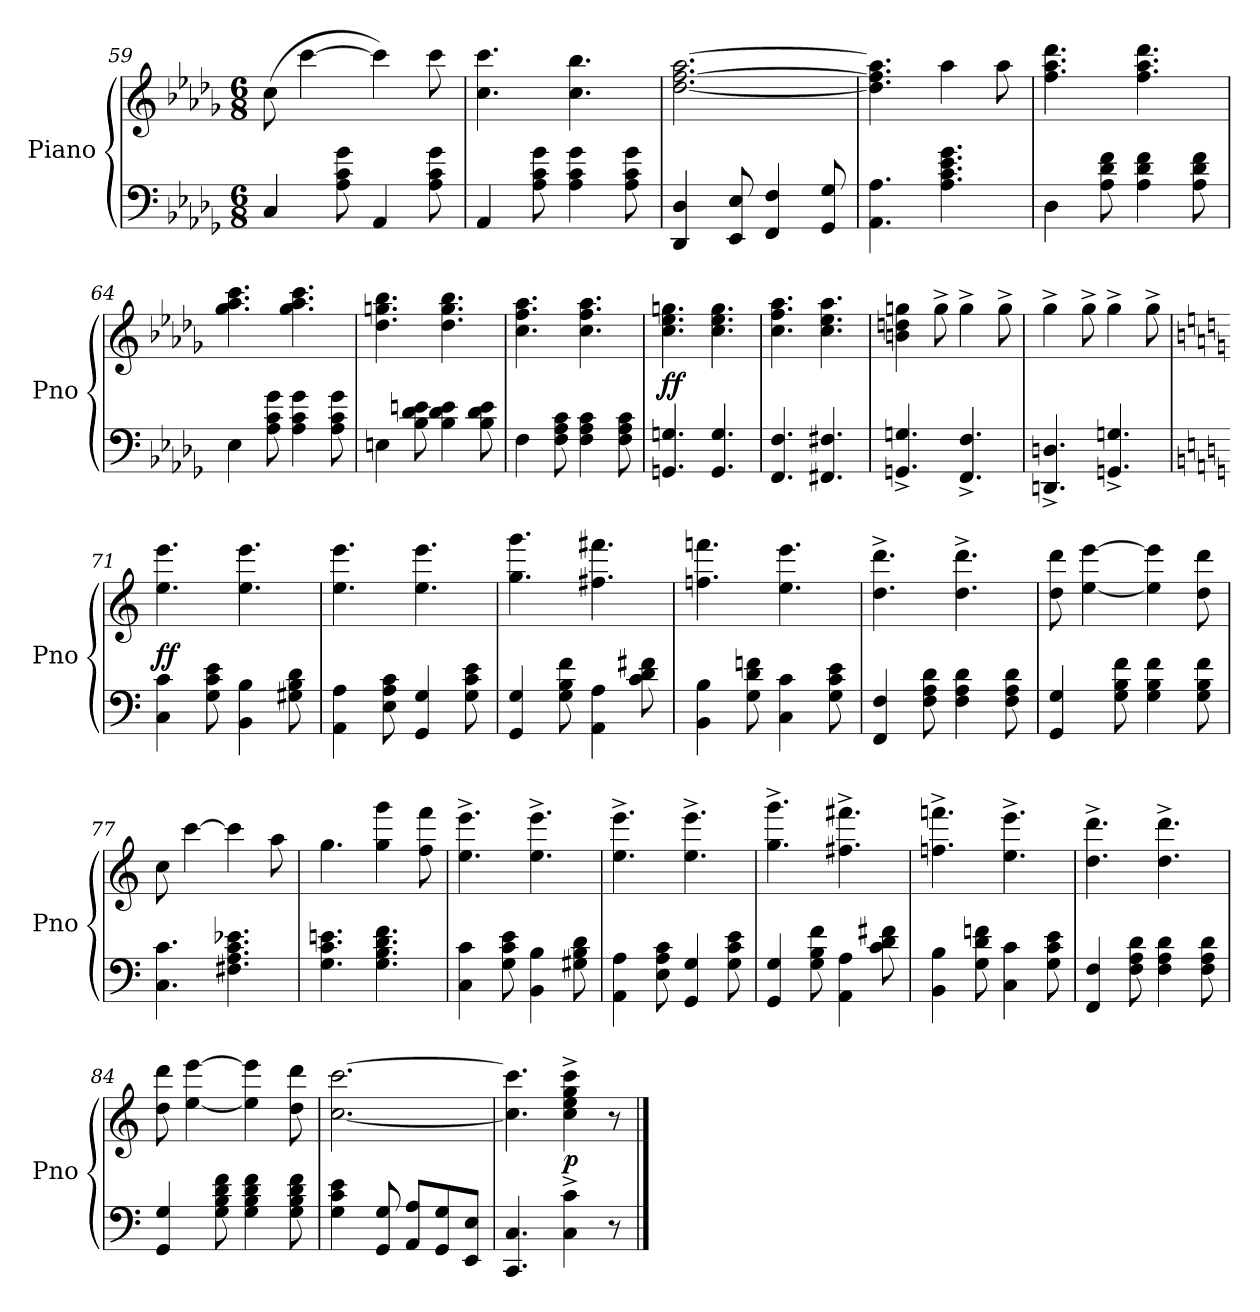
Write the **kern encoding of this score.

**kern	**kern	**dynam
*part1	*part1	*part1
*staff2	*staff1	*staff1/2
*I"Piano	*	*
*I'Pno	*	*
*clefF4	*clefG2	*
*k[b-e-a-d-g-]	*k[b-e-a-d-g-]	*
*M6/8	*M6/8	*
=59	=59	=59
4C/	(8cc\	.
.	[4ccc\	.
8A-\ 8c\ 8g-\	.	.
4AA-/	4ccc\])	.
8A-\ 8c\ 8g-\	8ccc\	.
=60	=60	=60
4AA-/	4.cc\ 4.ccc\	.
8A-\ 8c\ 8g-\	.	.
4A-\ 4c\ 4g-\	4.cc\ 4.bb-\	.
8A-\ 8c\ 8g-\	.	.
=61	=61	=61
4DD-/ 4D-/	[2.dd-\ [2.ff\ [2.aa-\	.
8EE-/ 8E-/	.	.
4FF/ 4F/	.	.
8GG-/ 8G-/	.	.
=62	=62	=62
4.AA-\ 4.A-\	4.dd-]\ 4.ff]\ 4.aa-]\	.
4.A-\ 4.c\ 4.e-\ 4.g-\	4aa-\	.
.	8aa-\	.
=63	=63	=63
4D-\	4.ff\ 4.aa-\ 4.ddd-\	.
8A-\ 8d-\ 8f\	.	.
4A-\ 4d-\ 4f\	4.ff\ 4.aa-\ 4.ddd-\	.
8A-\ 8d-\ 8f\	.	.
=64	=64	=64
4E-\	4.gg-\ 4.aa-\ 4.ccc\	.
8A-\ 8c\ 8g-\	.	.
4A-\ 4c\ 4g-\	4.gg-\ 4.aa-\ 4.ccc\	.
8A-\ 8c\ 8g-\	.	.
=65	=65	=65
4En\	4.dd-\ 4.ggn\ 4.bb-\	.
8B-\ 8d-\ 8en\	.	.
4B-\ 4d-\ 4e\	4.dd-\ 4.gg\ 4.bb-\	.
8B-\ 8d-\ 8e\	.	.
=66	=66	=66
4F\	4.cc\ 4.ff\ 4.aa-\	.
8F\ 8A-\ 8c\	.	.
4F\ 4A-\ 4c\	4.cc\ 4.ff\ 4.aa-\	.
8F\ 8A-\ 8c\	.	.
=67	=67	=67
4.GGn/ 4.Gn/	4.cc\ 4.ee-\ 4.ggn\	ff
4.GG/ 4.G/	4.cc\ 4.ee-\ 4.gg\	.
=68	=68	=68
4.FF/ 4.F/	4.cc\ 4.ff\ 4.aa-\	.
4.FF#X/ 4.F#X/	4.cc\ 4.ee-\ 4.aa-\	.
=69	=69	=69
4.GGn^/ 4.Gn^/	4bn\ 4ddn\ 4ggn\	.
.	8gg^\	.
4.FF^/ 4.F^/	4gg^\	.
.	8gg^\	.
=70	=70	=70
4.DDn^/ 4.Dn^/	4gg-^\	.
.	8gg-^\	.
4.GGn^/ 4.Gn^/	4gg-^\	.
.	8gg-^\	.
=71	=71	=71
*k[]	*k[]	*
4C\ 4c\	4.ee\ 4.eee\	ff
8G\ 8c\ 8e\	.	.
4BB\ 4B\	4.ee\ 4.eee\	.
8G#X\ 8B\ 8d\	.	.
=72	=72	=72
4AA\ 4A\	4.ee\ 4.eee\	.
8E\ 8A\ 8c\	.	.
4GG/ 4G/	4.ee\ 4.eee\	.
8G\ 8c\ 8e\	.	.
=73	=73	=73
4GG/ 4G/	4.gg\ 4.ggg\	.
8G\ 8B\ 8f\	.	.
4AA\ 4A\	4.ff#X\ 4.fff#X\	.
8c\ 8d\ 8f#X\	.	.
=74	=74	=74
4BB\ 4B\	4.ffn\ 4.fffn\	.
8G\ 8d\ 8fn\	.	.
4C\ 4c\	4.ee\ 4.eee\	.
8G\ 8c\ 8e\	.	.
=75	=75	=75
4FF/ 4F/	4.dd^\ 4.ddd^\	.
8F\ 8A\ 8d\	.	.
4F\ 4A\ 4d\	4.dd^\ 4.ddd^\	.
8F\ 8A\ 8d\	.	.
=76	=76	=76
4GG/ 4G/	8dd\ 8ddd\	.
.	[4ee\ [4eee\	.
8G\ 8B\ 8f\	.	.
4G\ 4B\ 4f\	4ee]\ 4eee]\	.
8G\ 8B\ 8f\	8dd\ 8ddd\	.
=77	=77	=77
4.C\ 4.c\	8cc\	.
.	[4ccc\	.
4.F#X\ 4.A\ 4.c\ 4.e-X\	4ccc\]	.
.	8aa\	.
=78	=78	=78
4.G\ 4.c\ 4.en\	4.gg\	.
4.G\ 4.B\ 4.d\ 4.f\	4gg\ 4ggg\	.
.	8ff\ 8fff\	.
=79	=79	=79
4C\ 4c\	4.ee^\ 4.eee^\	.
8G\ 8c\ 8e\	.	.
4BB\ 4B\	4.ee^\ 4.eee^\	.
8G#X\ 8B\ 8d\	.	.
=80	=80	=80
4AA\ 4A\	4.ee^\ 4.eee^\	.
8E\ 8A\ 8c\	.	.
4GG/ 4G/	4.ee^\ 4.eee^\	.
8G\ 8c\ 8e\	.	.
=81	=81	=81
4GG/ 4G/	4.gg^\ 4.ggg^\	.
8G\ 8B\ 8f\	.	.
4AA\ 4A\	4.ff#X^\ 4.fff#X^\	.
8c\ 8d\ 8f#X\	.	.
=82	=82	=82
4BB\ 4B\	4.ffn^\ 4.fffn^\	.
8G\ 8d\ 8fn\	.	.
4C\ 4c\	4.ee^\ 4.eee^\	.
8G\ 8c\ 8e\	.	.
=83	=83	=83
4FF/ 4F/	4.dd^\ 4.ddd^\	.
8F\ 8A\ 8d\	.	.
4F\ 4A\ 4d\	4.dd^\ 4.ddd^\	.
8F\ 8A\ 8d\	.	.
=84	=84	=84
4GG/ 4G/	8dd\ 8ddd\	.
.	[4ee\ [4eee\	.
8G\ 8B\ 8d\ 8f\	.	.
4G\ 4B\ 4d\ 4f\	4ee]\ 4eee]\	.
8G\ 8B\ 8d\ 8f\	8dd\ 8ddd\	.
=85	=85	=85
4G\ 4c\ 4e\	[2.cc\ [2.ccc\	.
8GG/ 8G/	.	.
8AA/ 8A/L	.	.
8GG/ 8G/	.	.
8EE/ 8E/J	.	.
=86	=86	=86
4.CC/ 4.C/	4.cc]\ 4.ccc]\	.
4C^\ 4c^\	4cc^\ 4ee^\ 4gg^\ 4ccc^\	p
8r	8r	.
==	==	==
*-	*-	*-
